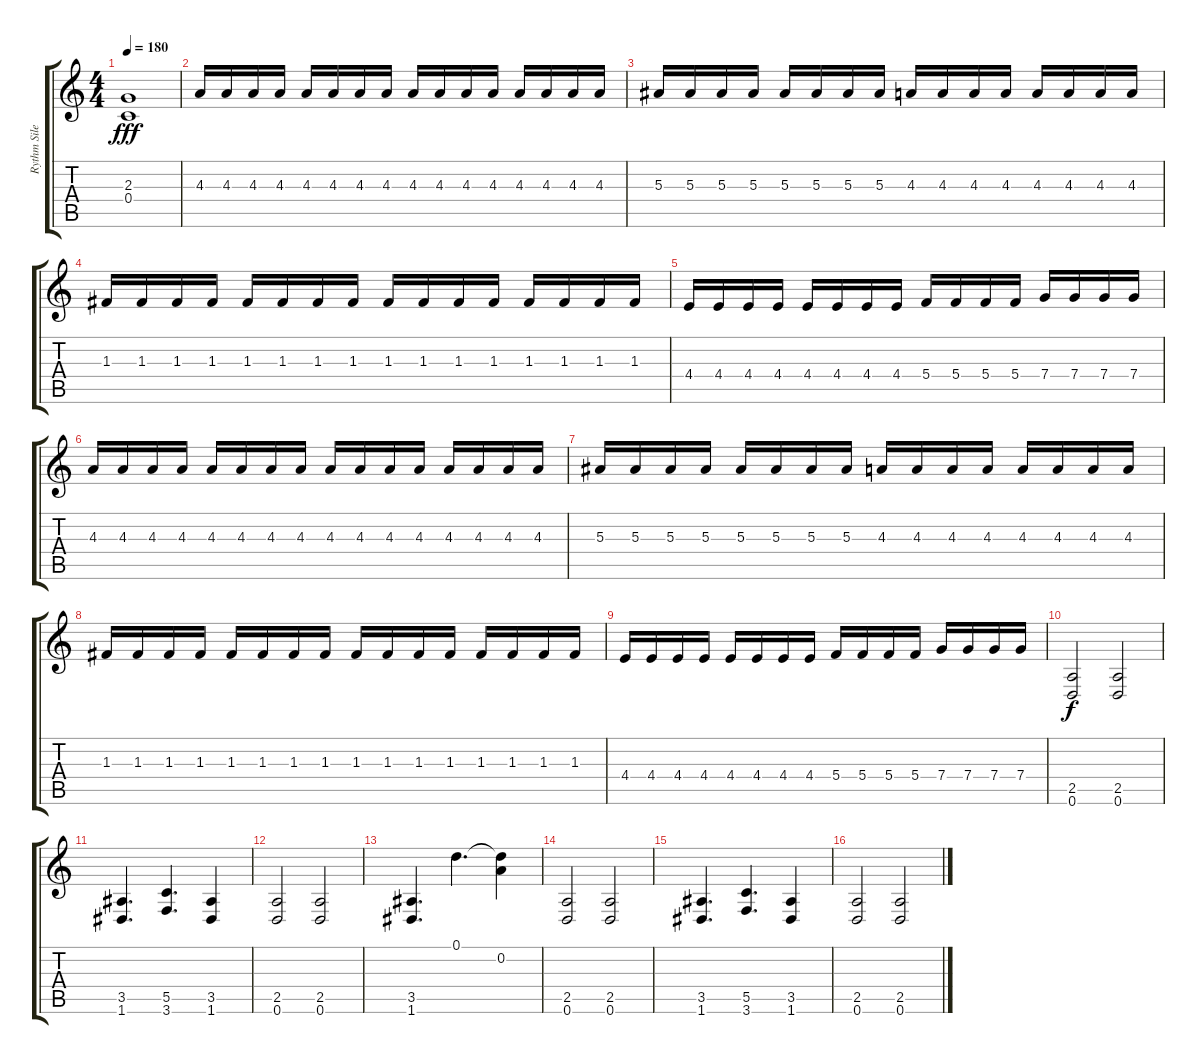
\track ("Rythm Silenoz" "Rythm Sile") {instrument distortionguitar}
\staff {score tabs}
\tuning (D4 A3 F3 C3 G2 D2) {hide}
\ts (4 4)
\tempo 180
\clef g2
\ks c
(2.3 0.4).1{dy fff} |
4.3.16 4.3.16 4.3.16 4.3.16 4.3.16 4.3.16 4.3.16 4.3.16 4.3.16 4.3.16 4.3.16 4.3.16 4.3.16 4.3.16 4.3.16 4.3.16 |
5.3.16 5.3.16 5.3.16 5.3.16 5.3.16 5.3.16 5.3.16 5.3.16 4.3.16 4.3.16 4.3.16 4.3.16 4.3.16 4.3.16 4.3.16 4.3.16 |
1.3.16 1.3.16 1.3.16 1.3.16 1.3.16 1.3.16 1.3.16 1.3.16 1.3.16 1.3.16 1.3.16 1.3.16 1.3.16 1.3.16 1.3.16 1.3.16 |
4.4.16 4.4.16 4.4.16 4.4.16 4.4.16 4.4.16 4.4.16 4.4.16 5.4.16 5.4.16 5.4.16 5.4.16 7.4.16 7.4.16 7.4.16 7.4.16 |
4.3.16 4.3.16 4.3.16 4.3.16 4.3.16 4.3.16 4.3.16 4.3.16 4.3.16 4.3.16 4.3.16 4.3.16 4.3.16 4.3.16 4.3.16 4.3.16 |
5.3.16 5.3.16 5.3.16 5.3.16 5.3.16 5.3.16 5.3.16 5.3.16 4.3.16 4.3.16 4.3.16 4.3.16 4.3.16 4.3.16 4.3.16 4.3.16 |
1.3.16 1.3.16 1.3.16 1.3.16 1.3.16 1.3.16 1.3.16 1.3.16 1.3.16 1.3.16 1.3.16 1.3.16 1.3.16 1.3.16 1.3.16 1.3.16 |
4.4.16 4.4.16 4.4.16 4.4.16 4.4.16 4.4.16 4.4.16 4.4.16 5.4.16 5.4.16 5.4.16 5.4.16 7.4.16 7.4.16 7.4.16 7.4.16 |
(2.5 0.6).2{dy f} (2.5 0.6).2 |
(3.5 1.6).4{d} (5.5 3.6).4{d} (3.5 1.6).4 |
(2.5 0.6).2 (2.5 0.6).2 |
(3.5 1.6).4{d} 0.1.4{d} (0.1{t} 0.2).4 |
(2.5 0.6).2 (2.5 0.6).2 |
(3.5 1.6).4{d} (5.5 3.6).4{d} (3.5 1.6).4 |
(2.5 0.6).2 (2.5 0.6).2
